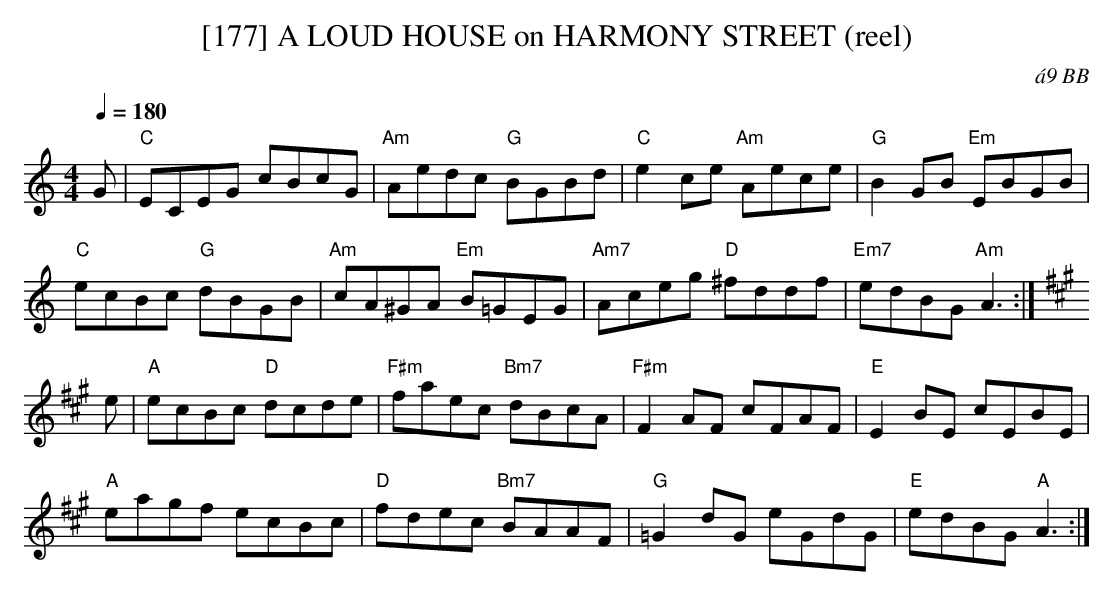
X:1
T:[177] A LOUD HOUSE on HARMONY STREET (reel)
C:\'a9 BB
Q:1/4=180
M:4/4
L:1/8
K:Am
G|"C"ECEG cBcG|"Am"Aedc "G"BGBd|"C"e2 ce "Am"Aece|"G"B2 GB "Em"EBGB|
"C"ecBc "G"dBGB|"Am"cA^GA "Em"B=GEG|"Am7"Aceg "D"^fddf|"Em7"edBG "Am"A3 :|
K:A
e|"A"ecBc "D"dcde|"F#m"faec "Bm7"dBcA|"F#m"F2 AF cFAF|"E"E2 BE cEBE|
"A"eagf ecBc|"D"fdec "Bm7"BAAF|"G"=G2 dG eGdG| "E"edBG "A"A3 :|
